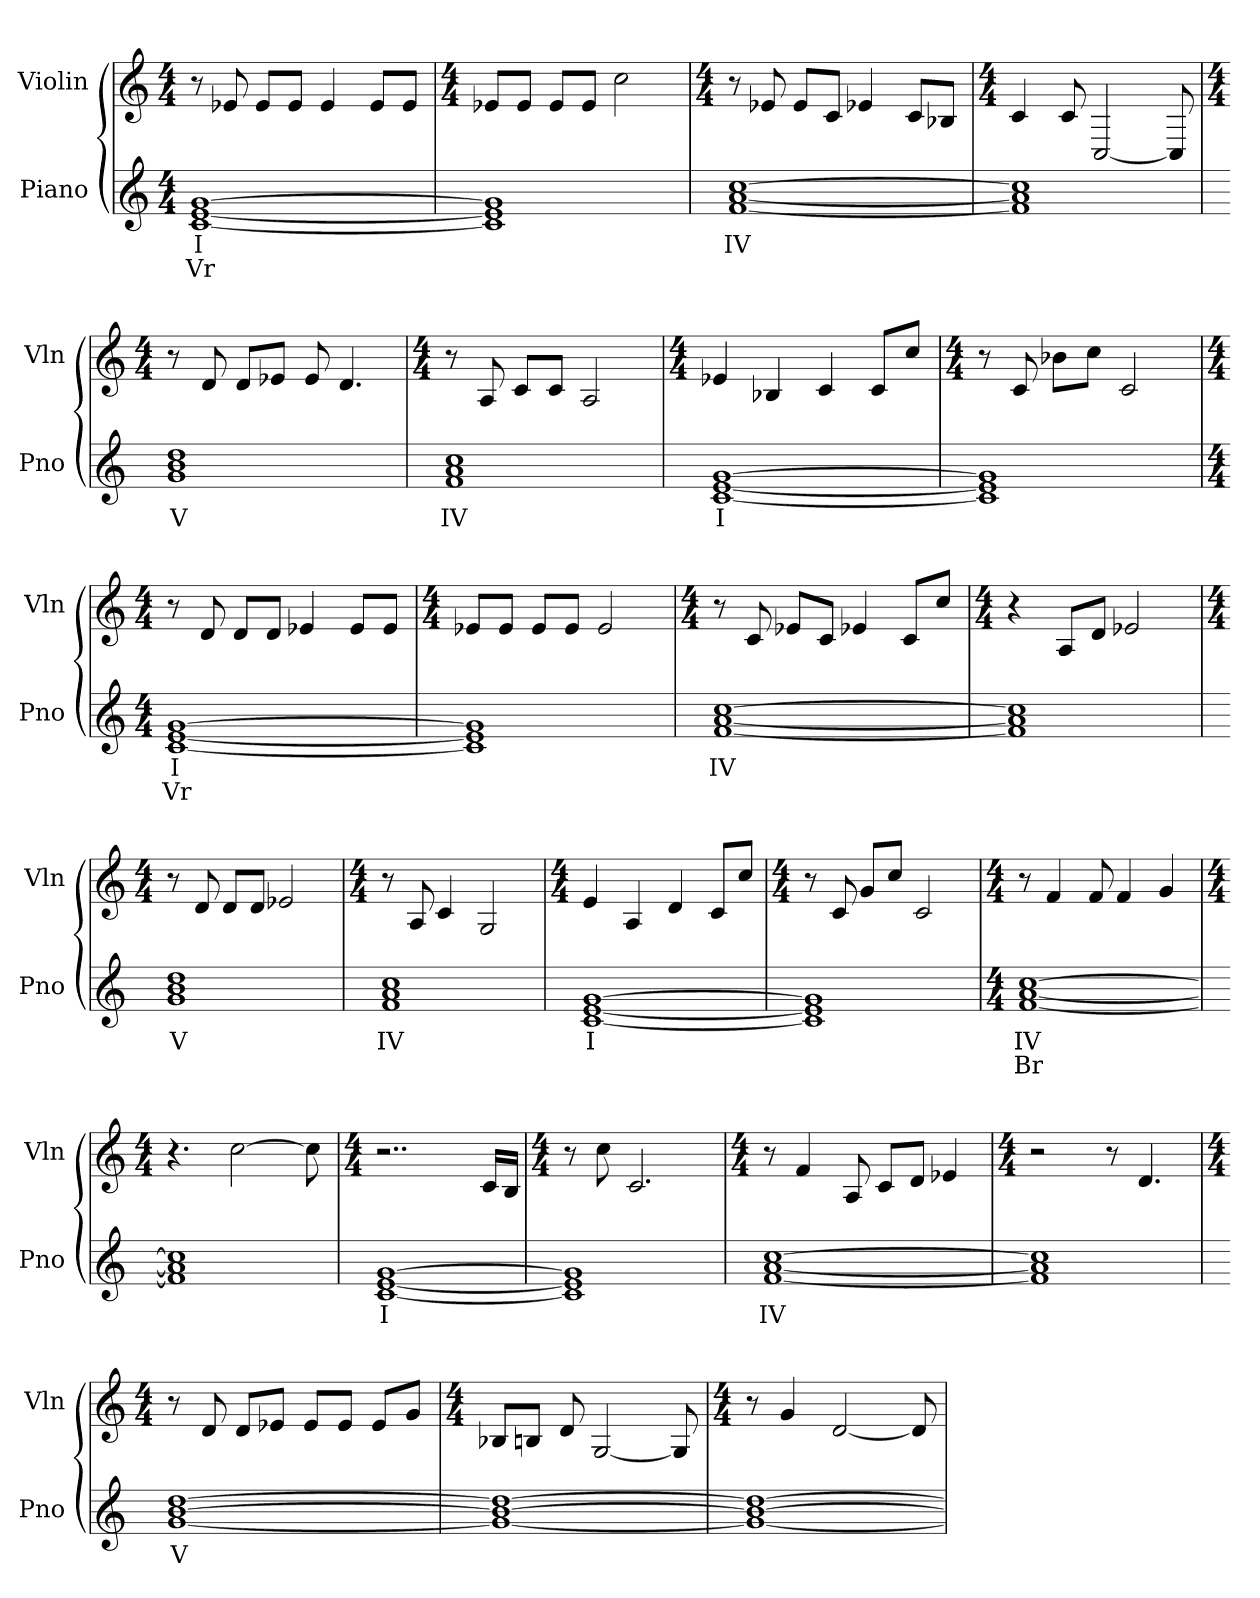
**kern	**text	**text	**kern
*part2	*part2	*part2	*part1
*staff2	*staff2	*staff2	*staff1
*I"Piano	*	*	*I"Violin
*I'Pno	*	*	*I'Vln
*k[]	*	*	*
*C:	*	*	*
*M4/4	*	*	*M4/4
=	=	=	=
[1c [1e [1g	I	Vr	8r
.	.	.	8e-X
.	.	.	8e-L
.	.	.	8e-J
.	.	.	4e-
.	.	.	8e-L
.	.	.	8e-J
=	=	=	=
*k[]	*	*	*
*C:	*	*	*
*	*	*	*M4/4
1c] 1e] 1g]	.	.	8e-XL
.	.	.	8e-J
.	.	.	8e-L
.	.	.	8e-J
.	.	.	2cc
=	=	=	=
*k[]	*	*	*
*C:	*	*	*
*	*	*	*M4/4
[1f [1a [1cc	IV	.	8r
.	.	.	8e-X
.	.	.	8e-L
.	.	.	8cJ
.	.	.	4e-X
.	.	.	8cL
.	.	.	8B-XJ
=	=	=	=
*k[]	*	*	*
*C:	*	*	*
*	*	*	*M4/4
1f] 1a] 1cc]	.	.	4c
.	.	.	8c
.	.	.	[2C
.	.	.	8C]
=	=	=	=
*k[]	*	*	*
*C:	*	*	*
*	*	*	*M4/4
1g 1b 1dd	V	.	8r
.	.	.	8d
.	.	.	8dL
.	.	.	8e-XJ
.	.	.	8e-
.	.	.	4.d
=	=	=	=
*k[]	*	*	*
*C:	*	*	*
*	*	*	*M4/4
1f 1a 1cc	IV	.	8r
.	.	.	8A
.	.	.	8cL
.	.	.	8cJ
.	.	.	2A
=	=	=	=
*k[]	*	*	*
*C:	*	*	*
*	*	*	*M4/4
[1c [1e [1g	I	.	4e-X
.	.	.	4B-X
.	.	.	4c
.	.	.	8cL
.	.	.	8ccJ
=	=	=	=
*k[]	*	*	*
*C:	*	*	*
*	*	*	*M4/4
1c] 1e] 1g]	.	.	8r
.	.	.	8c
.	.	.	8b-XL
.	.	.	8ccJ
.	.	.	2c
=	=	=	=
*k[]	*	*	*
*C:	*	*	*
*M4/4	*	*	*M4/4
[1c [1e [1g	I	Vr	8r
.	.	.	8d
.	.	.	8dL
.	.	.	8dJ
.	.	.	4e-X
.	.	.	8e-L
.	.	.	8e-J
=	=	=	=
*k[]	*	*	*
*C:	*	*	*
*	*	*	*M4/4
1c] 1e] 1g]	.	.	8e-XL
.	.	.	8e-J
.	.	.	8e-L
.	.	.	8e-J
.	.	.	2e-
=	=	=	=
*k[]	*	*	*
*C:	*	*	*
*	*	*	*M4/4
[1f [1a [1cc	IV	.	8r
.	.	.	8c
.	.	.	8e-XL
.	.	.	8cJ
.	.	.	4e-X
.	.	.	8cL
.	.	.	8ccJ
=	=	=	=
*k[]	*	*	*
*C:	*	*	*
*	*	*	*M4/4
1f] 1a] 1cc]	.	.	4r
.	.	.	8AL
.	.	.	8dJ
.	.	.	2e-X
=	=	=	=
*k[]	*	*	*
*C:	*	*	*
*	*	*	*M4/4
1g 1b 1dd	V	.	8r
.	.	.	8d
.	.	.	8dL
.	.	.	8dJ
.	.	.	2e-X
=	=	=	=
*k[]	*	*	*
*C:	*	*	*
*	*	*	*M4/4
1f 1a 1cc	IV	.	8r
.	.	.	8A
.	.	.	4c
.	.	.	2G
=	=	=	=
*k[]	*	*	*
*C:	*	*	*
*	*	*	*M4/4
[1c [1e [1g	I	.	4e
.	.	.	4A
.	.	.	4d
.	.	.	8cL
.	.	.	8ccJ
=	=	=	=
*k[]	*	*	*
*C:	*	*	*
*	*	*	*M4/4
1c] 1e] 1g]	.	.	8r
.	.	.	8c
.	.	.	8gL
.	.	.	8ccJ
.	.	.	2c
=	=	=	=
*k[]	*	*	*
*C:	*	*	*
*M4/4	*	*	*M4/4
[1f [1a [1cc	IV	Br	8r
.	.	.	4f
.	.	.	8f
.	.	.	4f
.	.	.	4g
=	=	=	=
*k[]	*	*	*
*C:	*	*	*
*	*	*	*M4/4
1f] 1a] 1cc]	.	.	4.r
.	.	.	[2cc
.	.	.	8cc]
=	=	=	=
*k[]	*	*	*
*C:	*	*	*
*	*	*	*M4/4
[1c [1e [1g	I	.	2..r
.	.	.	16cLL
.	.	.	16BJJ
=	=	=	=
*k[]	*	*	*
*C:	*	*	*
*	*	*	*M4/4
1c] 1e] 1g]	.	.	8r
.	.	.	8cc
.	.	.	2.c
=	=	=	=
*k[]	*	*	*
*C:	*	*	*
*	*	*	*M4/4
[1f [1a [1cc	IV	.	8r
.	.	.	4f
.	.	.	8A
.	.	.	8cL
.	.	.	8dJ
.	.	.	4e-X
=	=	=	=
*k[]	*	*	*
*C:	*	*	*
*	*	*	*M4/4
1f] 1a] 1cc]	.	.	2r
.	.	.	8r
.	.	.	4.d
=	=	=	=
*k[]	*	*	*
*C:	*	*	*
*	*	*	*M4/4
[1g [1b [1dd	V	.	8r
.	.	.	8d
.	.	.	8dL
.	.	.	8e-XJ
.	.	.	8e-L
.	.	.	8e-J
.	.	.	8e-L
.	.	.	8gJ
=	=	=	=
*k[]	*	*	*
*C:	*	*	*
*	*	*	*M4/4
1g_ 1b_ 1dd_	.	.	8B-XL
.	.	.	8BnJ
.	.	.	8d
.	.	.	[2G
.	.	.	8G]
=	=	=	=
*k[]	*	*	*
*C:	*	*	*
*	*	*	*M4/4
1g_ 1b_ 1dd_	.	.	8r
.	.	.	4g
.	.	.	[2d
.	.	.	8d]
=	=	=	=
*-	*-	*-	*-
